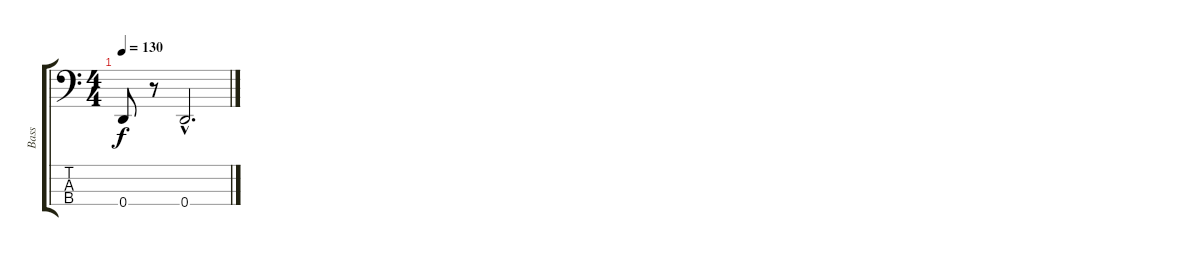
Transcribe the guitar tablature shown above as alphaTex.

\track ("Bass" "Bass") {instrument electricbasspick}
\staff {score tabs}
\tuning (F2 C2 G1 D1) {hide}
\ts (4 4)
\tempo 130
\clef f4
\ks c
0.4.8{dy f} r.8 0.4{hac}.2{d}
